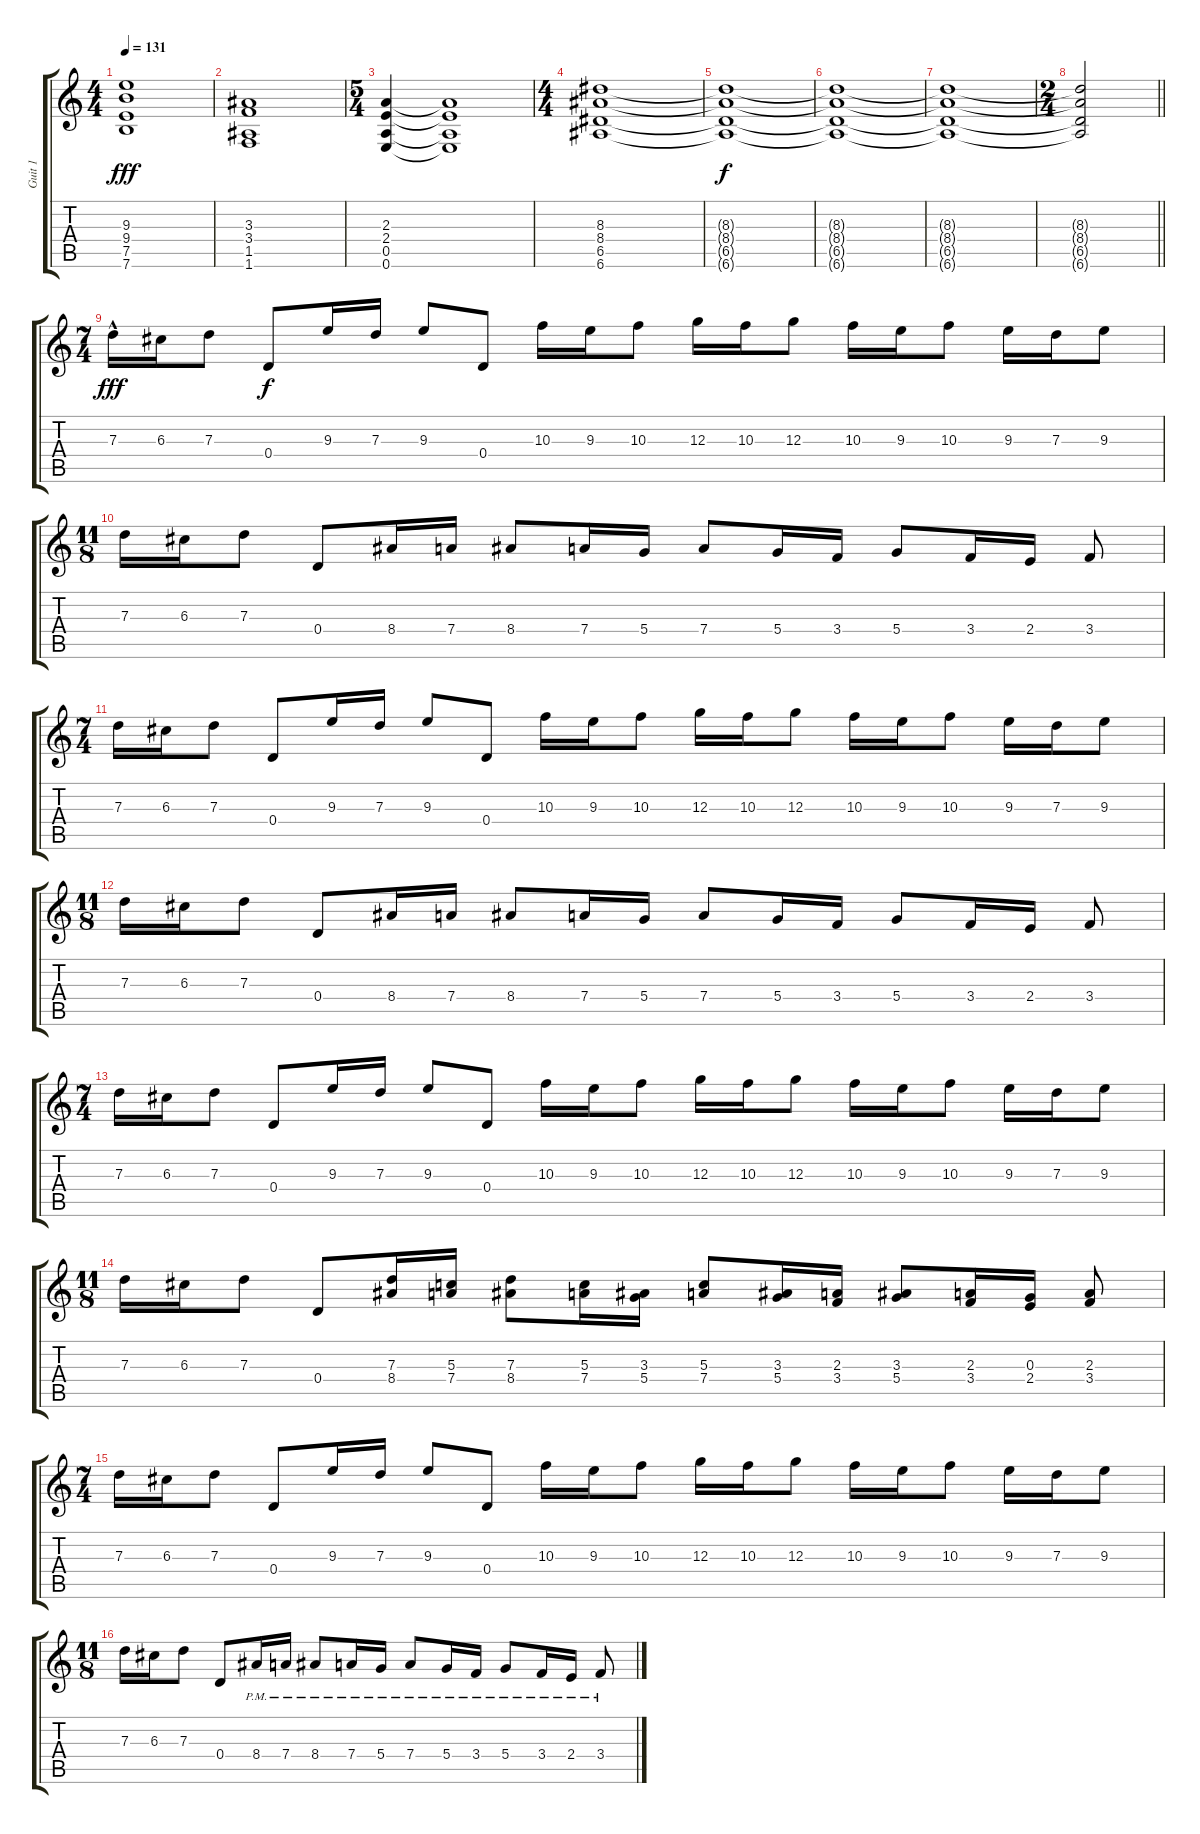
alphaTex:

\track ("Guit 1" "Guit 1") {mute instrument distortionguitar}
\staff {score tabs}
\tuning (E4 B3 G3 D3 A2 E2) {hide}
\ts (4 4)
\tempo 131
\clef g2
\ks c
(9.3 9.4 7.5 7.6).1{dy fff instrument distortionguitar} |
(3.3 3.4 1.5 1.6).1 |
\ts (5 4)
(2.3 2.4 0.5 0.6).4 (2.3{t} 2.4{t} 0.5{t} 0.6{t}).1 |
\ts (4 4)
(8.3 8.4 6.5 6.6).1 |
(8.3{t} 8.4{t} 6.5{t} 6.6{t}).1{dy f} |
(8.3{t} 8.4{t} 6.5{t} 6.6{t}).1 |
(8.3{t} 8.4{t} 6.5{t} 6.6{t}).1 |
\ts (2 4)
\barLineRight lightlight
(8.3{t} 8.4{t} 6.5{t} 6.6{t}).2 |
\ts (7 4)
7.3{hac}.16{dy fff} 6.3.16 7.3.8 0.4.8{dy f} 9.3.16 7.3.16 9.3.8 0.4.8 10.3.16 9.3.16 10.3.8 12.3.16 10.3.16 12.3.8 10.3.16 9.3.16 10.3.8 9.3.16 7.3.16 9.3.8 |
\ts (11 8)
7.3.16 6.3.16 7.3.8 0.4.8 8.4.16 7.4.16 8.4.8 7.4.16 5.4.16 7.4.8 5.4.16 3.4.16 5.4.8 3.4.16 2.4.16 3.4.8 |
\ts (7 4)
7.3.16 6.3.16 7.3.8 0.4.8 9.3.16 7.3.16 9.3.8 0.4.8 10.3.16 9.3.16 10.3.8 12.3.16 10.3.16 12.3.8 10.3.16 9.3.16 10.3.8 9.3.16 7.3.16 9.3.8 |
\ts (11 8)
7.3.16 6.3.16 7.3.8 0.4.8 8.4.16 7.4.16 8.4.8 7.4.16 5.4.16 7.4.8 5.4.16 3.4.16 5.4.8 3.4.16 2.4.16 3.4.8 |
\ts (7 4)
7.3.16 6.3.16 7.3.8 0.4.8 9.3.16 7.3.16 9.3.8 0.4.8 10.3.16 9.3.16 10.3.8 12.3.16 10.3.16 12.3.8 10.3.16 9.3.16 10.3.8 9.3.16 7.3.16 9.3.8 |
\ts (11 8)
7.3.16 6.3.16 7.3.8 0.4.8 (7.3 8.4).16 (5.3 7.4).16 (7.3 8.4).8 (5.3 7.4).16 (3.3 5.4).16 (5.3 7.4).8 (3.3 5.4).16 (2.3 3.4).16 (3.3 5.4).8 (2.3 3.4).16 (0.3 2.4).16 (2.3 3.4).8 |
\ts (7 4)
7.3.16 6.3.16 7.3.8 0.4.8 9.3.16 7.3.16 9.3.8 0.4.8 10.3.16 9.3.16 10.3.8 12.3.16 10.3.16 12.3.8 10.3.16 9.3.16 10.3.8 9.3.16 7.3.16 9.3.8 |
\ts (11 8)
7.3.16 6.3.16 7.3.8 0.4.8 8.4{pm}.16 7.4{pm}.16 8.4{pm}.8 7.4{pm}.16 5.4{pm}.16 7.4{pm}.8 5.4{pm}.16 3.4{pm}.16 5.4{pm}.8 3.4{pm}.16 2.4{pm}.16 3.4{pm}.8
